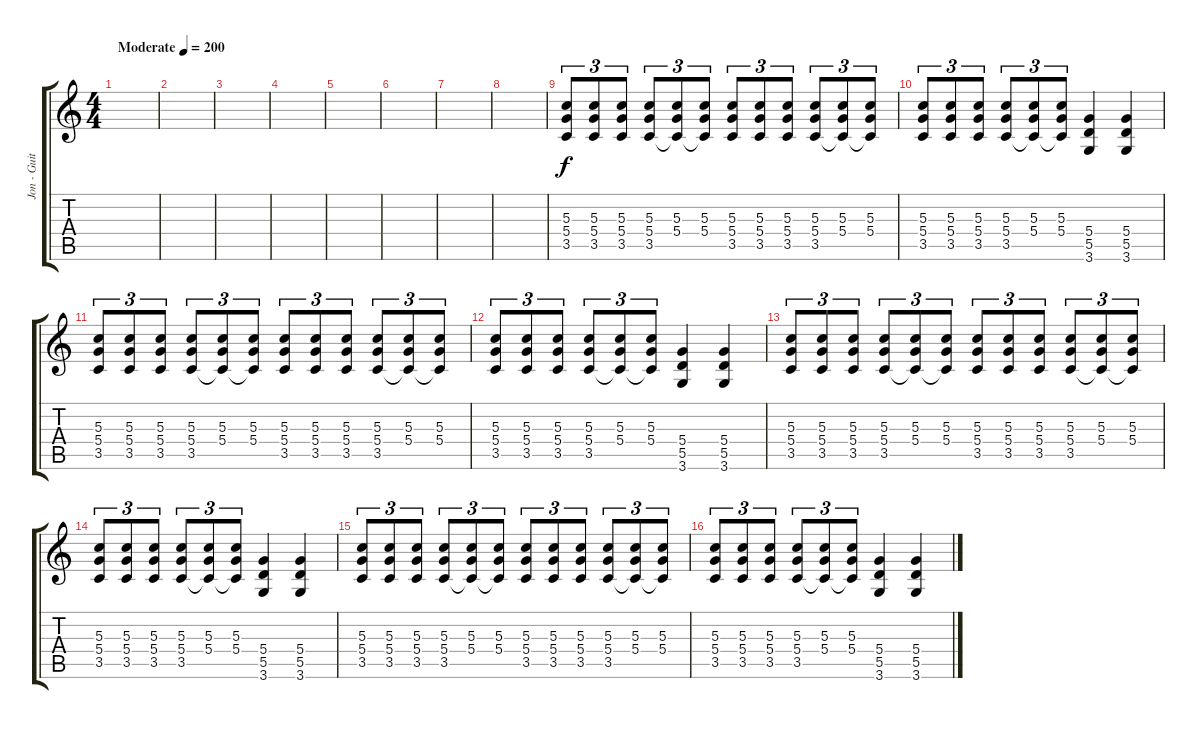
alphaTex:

\track ("Jon - Guitar" "Jon - Guit") {instrument overdrivenguitar}
\staff {score tabs}
\tuning (E4 B3 G3 D3 A2 E2) {hide}
\ts (4 4)
\tempo (200 "Moderate")
\clef g2
\ks c
|
|
|
|
|
|
|
|
(5.3 5.4 3.5).8{tu (3 2)} (5.3 5.4 3.5).8{tu (3 2)} (5.3 5.4 3.5).8{tu (3 2)} (5.3 5.4 3.5).8{tu (3 2)} (5.3 5.4 3.5{t}).8{tu (3 2)} (5.3 5.4 3.5{t}).8{tu (3 2)} (5.3 5.4 3.5).8{tu (3 2)} (5.3 5.4 3.5).8{tu (3 2)} (5.3 5.4 3.5).8{tu (3 2)} (5.3 5.4 3.5).8{tu (3 2)} (5.3 5.4 3.5{t}).8{tu (3 2)} (5.3 5.4 3.5{t}).8{tu (3 2)} |
(5.3 5.4 3.5).8{tu (3 2)} (5.3 5.4 3.5).8{tu (3 2)} (5.3 5.4 3.5).8{tu (3 2)} (5.3 5.4 3.5).8{tu (3 2)} (5.3 5.4 3.5{t}).8{tu (3 2)} (5.3 5.4 3.5{t}).8{tu (3 2)} (5.4 5.5 3.6).4 (5.4 5.5 3.6).4 |
(5.3 5.4 3.5).8{tu (3 2)} (5.3 5.4 3.5).8{tu (3 2)} (5.3 5.4 3.5).8{tu (3 2)} (5.3 5.4 3.5).8{tu (3 2)} (5.3 5.4 3.5{t}).8{tu (3 2)} (5.3 5.4 3.5{t}).8{tu (3 2)} (5.3 5.4 3.5).8{tu (3 2)} (5.3 5.4 3.5).8{tu (3 2)} (5.3 5.4 3.5).8{tu (3 2)} (5.3 5.4 3.5).8{tu (3 2)} (5.3 5.4 3.5{t}).8{tu (3 2)} (5.3 5.4 3.5{t}).8{tu (3 2)} |
(5.3 5.4 3.5).8{tu (3 2)} (5.3 5.4 3.5).8{tu (3 2)} (5.3 5.4 3.5).8{tu (3 2)} (5.3 5.4 3.5).8{tu (3 2)} (5.3 5.4 3.5{t}).8{tu (3 2)} (5.3 5.4 3.5{t}).8{tu (3 2)} (5.4 5.5 3.6).4 (5.4 5.5 3.6).4 |
(5.3 5.4 3.5).8{tu (3 2)} (5.3 5.4 3.5).8{tu (3 2)} (5.3 5.4 3.5).8{tu (3 2)} (5.3 5.4 3.5).8{tu (3 2)} (5.3 5.4 3.5{t}).8{tu (3 2)} (5.3 5.4 3.5{t}).8{tu (3 2)} (5.3 5.4 3.5).8{tu (3 2)} (5.3 5.4 3.5).8{tu (3 2)} (5.3 5.4 3.5).8{tu (3 2)} (5.3 5.4 3.5).8{tu (3 2)} (5.3 5.4 3.5{t}).8{tu (3 2)} (5.3 5.4 3.5{t}).8{tu (3 2)} |
(5.3 5.4 3.5).8{tu (3 2)} (5.3 5.4 3.5).8{tu (3 2)} (5.3 5.4 3.5).8{tu (3 2)} (5.3 5.4 3.5).8{tu (3 2)} (5.3 5.4 3.5{t}).8{tu (3 2)} (5.3 5.4 3.5{t}).8{tu (3 2)} (5.4 5.5 3.6).4 (5.4 5.5 3.6).4 |
(5.3 5.4 3.5).8{tu (3 2)} (5.3 5.4 3.5).8{tu (3 2)} (5.3 5.4 3.5).8{tu (3 2)} (5.3 5.4 3.5).8{tu (3 2)} (5.3 5.4 3.5{t}).8{tu (3 2)} (5.3 5.4 3.5{t}).8{tu (3 2)} (5.3 5.4 3.5).8{tu (3 2)} (5.3 5.4 3.5).8{tu (3 2)} (5.3 5.4 3.5).8{tu (3 2)} (5.3 5.4 3.5).8{tu (3 2)} (5.3 5.4 3.5{t}).8{tu (3 2)} (5.3 5.4 3.5{t}).8{tu (3 2)} |
(5.3 5.4 3.5).8{tu (3 2)} (5.3 5.4 3.5).8{tu (3 2)} (5.3 5.4 3.5).8{tu (3 2)} (5.3 5.4 3.5).8{tu (3 2)} (5.3 5.4 3.5{t}).8{tu (3 2)} (5.3 5.4 3.5{t}).8{tu (3 2)} (5.4 5.5 3.6).4 (5.4 5.5 3.6).4
